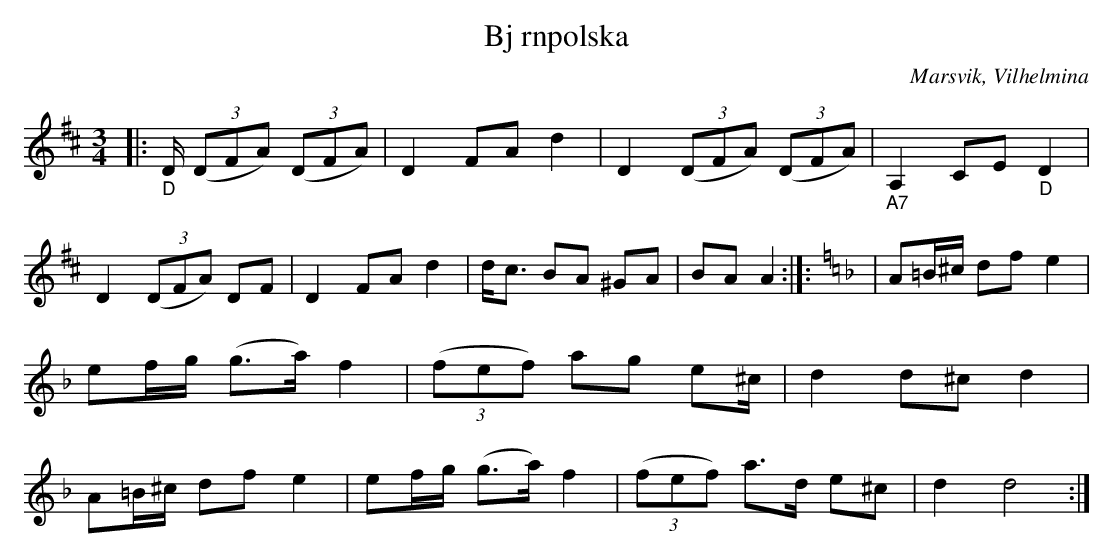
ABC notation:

X:1
T:Bj rnpolska
O:Marsvik, Vilhelmina
M:3/4
L:1/16
K:D
|:"_D" D ((3D2F2A2) ((3D2F2A2) | D4 F2A2 d4 | D4 ((3D2F2A2) ((3D2F2A2) | "_A7" A,4 C2E2 "_D"D4 | D4 ((3D2F2A2) D2F2 | D4 F2A2 d4 | dc3 B2A2 ^G2A2 | B2A2 A4   :|]: [K:Dm] | A2=B^c d2f2 e4 | e2fg (g3a) f4 | ((3f2e2f2) a2g2 e2^c | d4 d2^c2 d4 | A2=B^c d2f2 e4 | e2fg (g3a) f4 | ((3f2e2f2) a3d e2^c2 | d4 d8 :|
